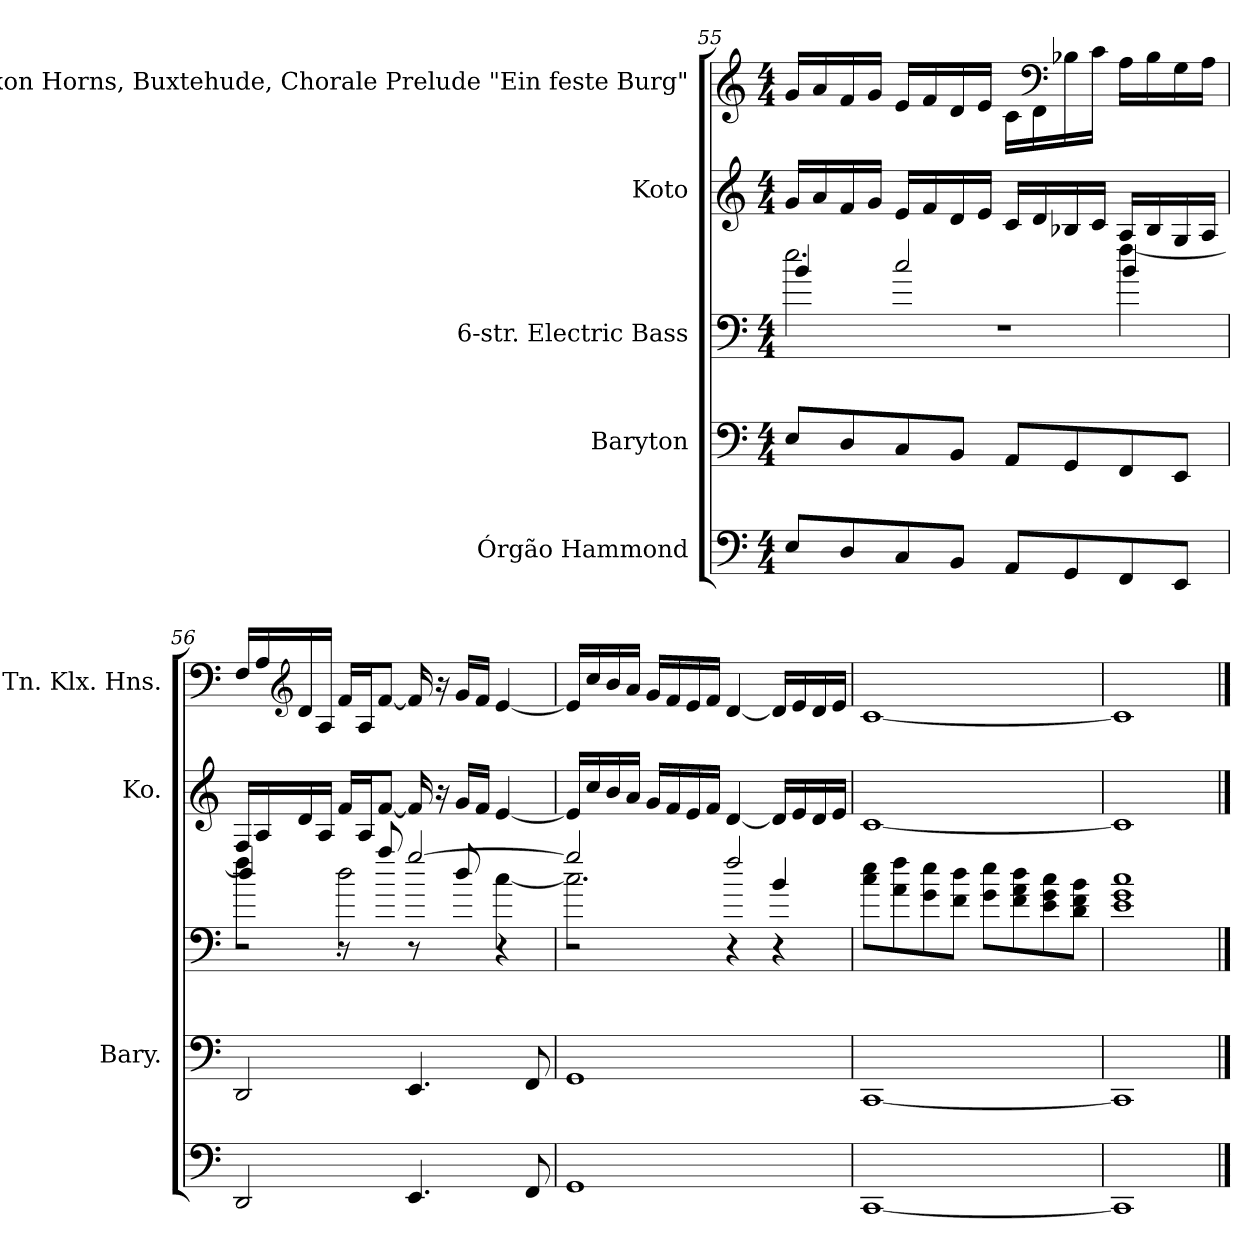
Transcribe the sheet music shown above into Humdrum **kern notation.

**kern	**kern	**kern	**kern	**kern
*part5	*part4	*part3	*part2	*part1
*staff5	*staff4	*staff3	*staff2	*staff1
*I"Órgão Hammond	*I"Baryton	*I"6-str. Electric Bass	*I"Koto	*I"Tuned Klaxon Horns, Buxtehude, Chorale Prelude &quot;Ein feste Burg&quot;
*	*I'Bary.	*	*I'Ko.	*I'Tn. Klx. Hns.
!!LO:LB:g=z
*clefF4	*clefF4	*clefF4	*clefG2	*clefG2
*	*	*ITrd7c12	*	*
*k[]	*k[]	*k[]	*k[]	*k[]
*M4/4	*M4/4	*M4/4	*M4/4	*M4/4
=55	=55	=55	=55	=55
*	*	*^	*	*
*	*	*	*^	*	*
8E/L	8E/L	1r	2.e\	4B/	16g/LL	16g/LL
.	.	.	.	.	16a/	16a/
8D/	8D/	.	.	.	16f/	16f/
.	.	.	.	.	16g/JJ	16g/JJ
8C/	8C/	.	.	2c/	16e/LL	16e/LL
.	.	.	.	.	16f/	16f/
8BB/J	8BB/J	.	.	.	16d/	16d/
.	.	.	.	.	16e/JJ	16e/JJ
8AA/L	8AA/L	.	.	.	16c/LL	16c\LL
.	.	.	.	.	16d/	16d\
*	*	*	*	*	*	*clefF4
8GG/	8GG/	.	.	.	16B-X/	16B-X\
.	.	.	.	.	16c/JJ	16c\JJ
8FF/	8FF/	.	[4f\	4B/	16A/LL	16A\LL
.	.	.	.	.	16B-/	16B-\
8EE/J	8EE/J	.	.	.	16G/	16G\
.	.	.	.	.	16A/JJ	16A\JJ
=56	=56	=56	=56	=56	=56	=56
2DD/	2DD/	2r	4f\]	4d/	16F/LL	16F/LL
.	.	.	.	.	16A/	16A/
*	*	*	*	*	*	*clefG2
.	.	.	.	.	16d/	16d/
.	.	.	.	.	16A/JJ	16A/JJ
.	.	.	2d'\	8r	16f/LL	16f/LL
.	.	.	.	.	16A/J	16A/J
.	.	.	.	8a/	[8f/J	[8f/J
4.EE/	4.EE/	[2g/	.	8r	16f/]	16f/]
.	.	.	.	.	16r	16r
.	.	.	.	8d/	16g/LL	16g/LL
.	.	.	.	.	16f/JJ	16f/JJ
.	.	.	[4c\	4r	[4e/	[4e/
8FF/	8FF/	.	.	.	.	.
!!LO:PB:g=z
=57	=57	=57	=57	=57	=57	=57
1GG	1GG	2g/]	2.c\]	2r	16e/LL]	16e/LL]
.	.	.	.	.	16cc/	16cc/
.	.	.	.	.	16b/	16b/
.	.	.	.	.	16a/JJ	16a/JJ
.	.	.	.	.	16g/LL	16g/LL
.	.	.	.	.	16f/	16f/
.	.	.	.	.	16e/	16e/
.	.	.	.	.	16f/JJ	16f/JJ
.	.	2f/	.	4r	[4d/	[4d/
.	.	.	4r	4B/	16d/LL]	16d/LL]
.	.	.	.	.	16e/	16e/
.	.	.	.	.	16d/	16d/
.	.	.	.	.	16e/JJ	16e/JJ
*	*	*v	*v	*v	*	*
=58	=58	=58	=58	=58
[1CC	[1CC	8c\ 8e\L	[1c	[1c
.	.	8A\ 8f\	.	.
.	.	8G\ 8e\	.	.
.	.	8F\ 8d\J	.	.
.	.	8G\ 8e\L	.	.
.	.	8F\ 8A\ 8d\	.	.
.	.	8E\ 8G\ 8c\	.	.
.	.	8D\ 8F\ 8B\J	.	.
=59	=59	=59	=59	=59
1CC]	1CC]	1E 1G 1c	1c]	1c]
==	==	==	==	==
*-	*-	*-	*-	*-
